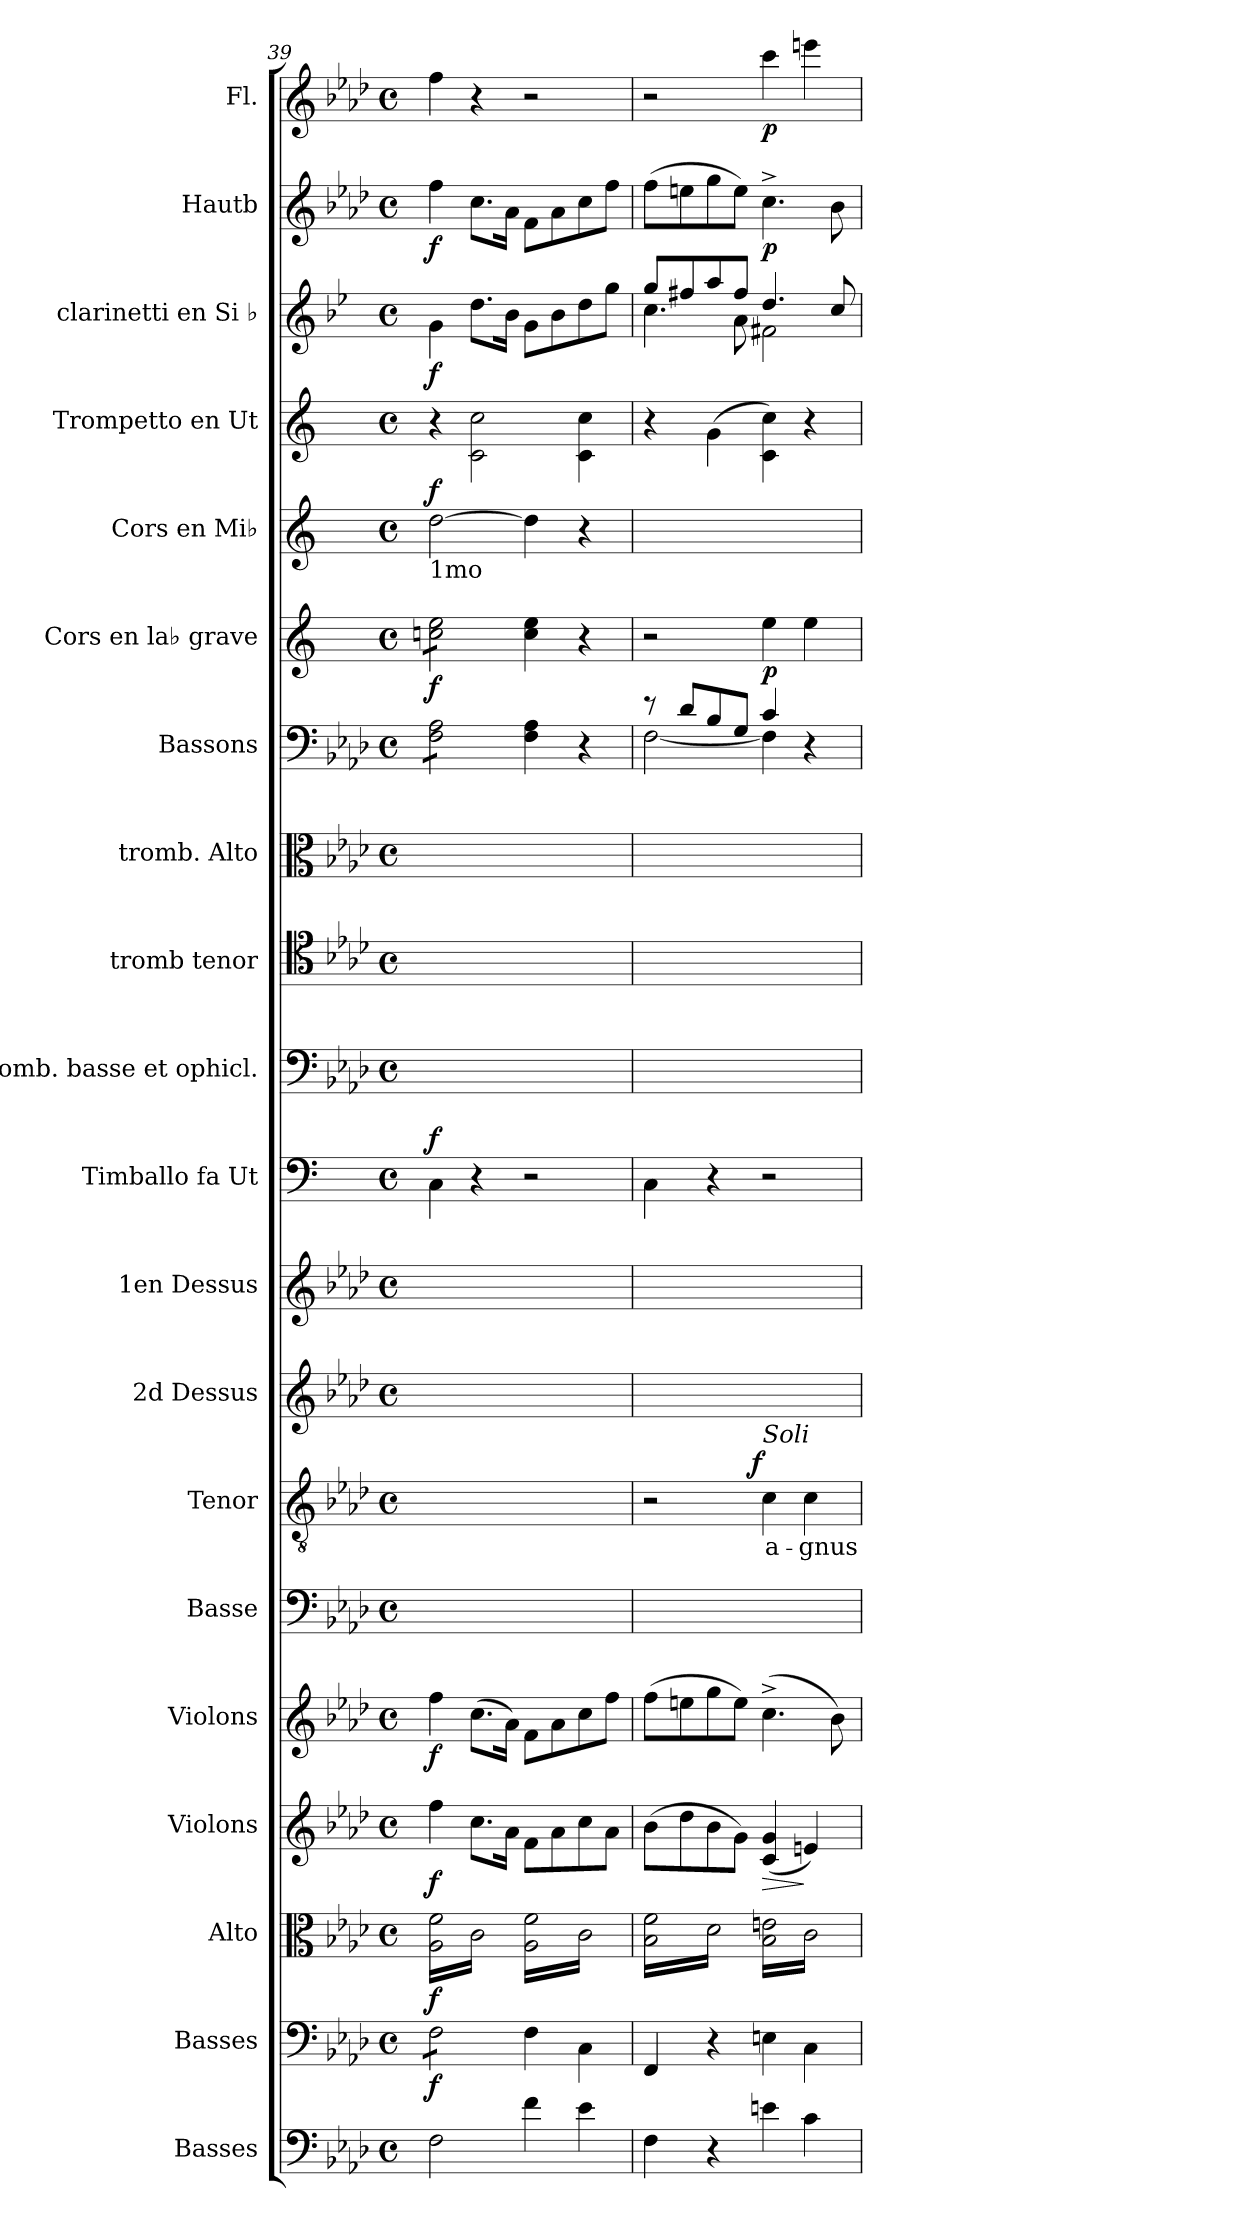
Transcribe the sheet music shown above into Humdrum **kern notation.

**kern	**kern	**dynam	**kern	**dynam	**kern	**dynam	**kern	**dynam	**kern	**kern	**text	**dynam	**kern	**kern	**kern	**dynam	**kern	**kern	**kern	**kern	**dynam	**kern	**dynam	**kern	**dynam	**kern	**kern	**dynam	**kern	**dynam	**kern	**dynam
*part20	*part19	*part19	*part18	*part18	*part17	*part17	*part16	*part16	*part15	*part14	*part14	*part14	*part13	*part12	*part11	*part11	*part10	*part9	*part8	*part7	*part7	*part6	*part6	*part5	*part5	*part4	*part3	*part3	*part2	*part2	*part1	*part1
*staff20	*staff19	*staff19	*staff18	*staff18	*staff17	*staff17	*staff16	*staff16	*staff15	*staff14	*staff14	*staff14	*staff13	*staff12	*staff11	*staff11	*staff10	*staff9	*staff8	*staff7	*staff7	*staff6	*staff6	*staff5	*staff5	*staff4	*staff3	*staff3	*staff2	*staff2	*staff1	*staff1
*I"Basses	*I"Basses	*	*I"Alto	*	*I"Violons	*	*I"Violons	*	*I"Basse	*I"Tenor	*	*	*I"2d Dessus	*I"1en Dessus	*I"Timballo fa Ut	*	*I"Tromb. basse et ophicl.	*I"tromb tenor	*I"tromb. Alto	*I"Bassons	*	*I"Cors en la♭ grave	*	*I"Cors en Mi♭	*	*I"Trompetto en Ut	*I"clarinetti en Si ♭	*	*I"Hautb	*	*I"Fl.	*
*	*	*	*I'A	*	*I'Vln	*	*I'Vln	*	*I'B	*I'T	*	*	*	*	*	*	*I'B	*I'T	*I'A	*I'Bsn	*	*	*	*	*	*	*I'Cl	*	*	*	*I'Fl	*
*clefF4	*clefF4	*	*clefC3	*	*clefG2	*	*clefG2	*	*clefF4	*clefGv2	*	*	*clefG2	*clefG2	*clefF4	*	*clefF4	*clefC4	*clefC3	*clefF4	*	*clefG2	*	*clefG2	*	*clefG2	*clefG2	*	*clefG2	*	*clefG2	*
*	*	*	*	*	*	*	*	*	*	*	*	*	*	*	*	*	*	*	*	*	*	*ITrd2c4	*	*ITrd5c9	*	*	*ITrd1c2	*	*	*	*	*
*k[b-e-a-d-]	*k[b-e-a-d-]	*	*k[b-e-a-d-]	*	*k[b-e-a-d-]	*	*k[b-e-a-d-]	*	*k[b-e-a-d-]	*k[b-e-a-d-]	*	*	*k[b-e-a-d-]	*k[b-e-a-d-]	*	*	*k[b-e-a-d-]	*k[b-e-a-d-]	*k[b-e-a-d-]	*k[b-e-a-d-]	*	*	*	*	*	*	*k[b-e-a-d-]	*	*k[b-e-a-d-]	*	*k[b-e-a-d-]	*
*f:	*f:	*	*f:	*	*f:	*	*f:	*	*f:	*f:	*	*	*f:	*f:	*	*	*f:	*f:	*f:	*f:	*	*	*	*	*	*	*f:	*	*f:	*	*f:	*
*M4/4	*M4/4	*	*M4/4	*	*M4/4	*	*M4/4	*	*M4/4	*M4/4	*	*	*M4/4	*M4/4	*M4/4	*	*M4/4	*M4/4	*M4/4	*M4/4	*	*M4/4	*	*M4/4	*	*M4/4	*M4/4	*	*M4/4	*	*M4/4	*
*met(c)	*met(c)	*	*met(c)	*	*met(c)	*	*met(c)	*	*met(c)	*met(c)	*	*	*met(c)	*met(c)	*met(c)	*	*met(c)	*met(c)	*met(c)	*met(c)	*	*met(c)	*	*met(c)	*	*met(c)	*met(c)	*	*met(c)	*	*met(c)	*
=39	=39	=39	=39	=39	=39	=39	=39	=39	=39	=39	=39	=39	=39	=39	=39	=39	=39	=39	=39	=39	=39	=39	=39	=39	=39	=39	=39	=39	=39	=39	=39	=39
!	!	!	!	!	!	!	!	!	!	!	!	!	!	!	!	!	!	!	!	!	!	!	!	!LO:TX:b:t=1mo	!	!	!	!	!	!	!	!
!	!	!	!	!	!	!	!	!	!	!	!	!	!	!	!	!LO:DY:a	!	!	!	!	!	!	!	!	!LO:DY:a	!	!	!	!	!	!	!
*	*tremolo	*	*	*	*	*	*	*	*	*	*	*	*	*	*	*	*	*	*	*	*	*	*	*	*	*	*	*	*	*	*	*
*	*	*	*tremolo	*	*	*	*	*	*	*	*	*	*	*	*	*	*	*	*	*	*	*	*	*	*	*	*	*	*	*	*	*
*	*	*	*	*	*	*	*	*	*	*	*	*	*	*	*	*	*	*	*	*tremolo	*	*	*	*	*	*	*	*	*	*	*	*
*	*	*	*	*	*	*	*	*	*	*	*	*	*	*	*	*	*	*	*	*	*	*tremolo	*	*	*	*	*	*	*	*	*	*
2F\	8F\L	f	(16A-\ 16f\LL	f	4ff\	f	4ff\	f	1ryy	1ryy	.	.	1ryy	1ryy	4C\	f	1ryy	1ryy	1ryy	8F\ 8A-\L	.	8a-X\ 8cc\L	f	[2f\	f	4r	4f\	f	4ff\	f	4ff\	.
.	.	.	16c\)	.	.	.	.	.	.	.	.	.	.	.	.	.	.	.	.	.	.	.	.	.	.	.	.	.	.	.	.	.
.	8F\	.	16A-\ 16f\	.	.	.	.	.	.	.	.	.	.	.	.	.	.	.	.	8F\ 8A-\	.	8a-X\ 8cc\	.	.	.	.	.	.	.	.	.	.
.	.	.	16c\)	.	.	.	.	.	.	.	.	.	.	.	.	.	.	.	.	.	.	.	.	.	.	.	.	.	.	.	.	.
.	8F\	.	16A-\ 16f\	.	8.cc\L	.	(8.cc\L	.	.	.	.	.	.	.	4r	.	.	.	.	8F\ 8A-\	.	8a-X\ 8cc\	.	.	.	2c\ 2cc\	8.cc\L	.	8.cc\L	.	4r	.
.	.	.	16c\)	.	.	.	.	.	.	.	.	.	.	.	.	.	.	.	.	.	.	.	.	.	.	.	.	.	.	.	.	.
.	8F\J	.	16A-\ 16f\	.	.	.	.	.	.	.	.	.	.	.	.	.	.	.	.	8F\ 8A-\J	.	8a-X\ 8cc\J	.	.	.	.	.	.	.	.	.	.
*	*	*	*	*	*	*	*	*	*	*	*	*	*	*	*	*	*	*	*	*	*	*Xtremolo	*	*	*	*	*	*	*	*	*	*
*	*	*	*	*	*	*	*	*	*	*	*	*	*	*	*	*	*	*	*	*Xtremolo	*	*	*	*	*	*	*	*	*	*	*	*
*	*Xtremolo	*	*	*	*	*	*	*	*	*	*	*	*	*	*	*	*	*	*	*	*	*	*	*	*	*	*	*	*	*	*	*
.	.	.	16c\)JJ	.	16a-\Jk	.	16a-\Jk)	.	.	.	.	.	.	.	.	.	.	.	.	.	.	.	.	.	.	.	16a-\Jk	.	16a-\Jk	.	.	.
4f\	4F\	.	(16A-\ 16f\LL	.	8f\L	.	8f\L	.	.	.	.	.	.	.	2r	.	.	.	.	4F\ 4A-\	.	4a-\ 4cc\	.	4f\]	.	.	8f\L	.	8f\L	.	2r	.
.	.	.	16c\)	.	.	.	.	.	.	.	.	.	.	.	.	.	.	.	.	.	.	.	.	.	.	.	.	.	.	.	.	.
.	.	.	16A-\ 16f\	.	8a-\	.	8a-\	.	.	.	.	.	.	.	.	.	.	.	.	.	.	.	.	.	.	.	8a-\	.	8a-\	.	.	.
.	.	.	16c\)	.	.	.	.	.	.	.	.	.	.	.	.	.	.	.	.	.	.	.	.	.	.	.	.	.	.	.	.	.
4e-\	4C\	.	16A-\ 16f\	.	8cc\	.	8cc\	.	.	.	.	.	.	.	.	.	.	.	.	4r	.	4r	.	4r	.	4c\ 4cc\	8cc\	.	8cc\	.	.	.
.	.	.	16c\)	.	.	.	.	.	.	.	.	.	.	.	.	.	.	.	.	.	.	.	.	.	.	.	.	.	.	.	.	.
.	.	.	16A-\ 16f\	.	8a-\J	.	8ff\J	.	.	.	.	.	.	.	.	.	.	.	.	.	.	.	.	.	.	.	8ff\J	.	8ff\J	.	.	.
.	.	.	16c\)JJ	.	.	.	.	.	.	.	.	.	.	.	.	.	.	.	.	.	.	.	.	.	.	.	.	.	.	.	.	.
=40	=40	=40	=40	=40	=40	=40	=40	=40	=40	=40	=40	=40	=40	=40	=40	=40	=40	=40	=40	=40	=40	=40	=40	=40	=40	=40	=40	=40	=40	=40	=40	=40
*	*	*	*	*	*	*	*	*	*	*	*	*	*	*	*	*	*	*	*	*^	*	*	*	*	*	*	*^	*	*	*	*	*
4F\	4FF/	.	(16B-\ 16f\LL	.	(8b-\L	.	(8ff\L	.	1ryy	2r	.	.	1ryy	1ryy	4C\	.	1ryy	1ryy	1ryy	8r	[2F\	.	2r	.	1ryy	.	4r	8ff/L	4.b-\	.	(8ff\L	.	2r	.
.	.	.	16d-\)	.	.	.	.	.	.	.	.	.	.	.	.	.	.	.	.	.	.	.	.	.	.	.	.	.	.	.	.	.	.	.
.	.	.	16B-\ 16f\	.	8dd-\	.	8een\	.	.	.	.	.	.	.	.	.	.	.	.	8d-/L	.	.	.	.	.	.	.	8een/	.	.	8een\	.	.	.
.	.	.	16d-\)	.	.	.	.	.	.	.	.	.	.	.	.	.	.	.	.	.	.	.	.	.	.	.	.	.	.	.	.	.	.	.
4r	4r	.	16B-\ 16f\	.	8b-\	.	8gg\	.	.	.	.	.	.	.	4r	.	.	.	.	8B-/	.	.	.	.	.	.	(4g\	8gg/	.	.	8gg\	.	.	.
.	.	.	16d-\)	.	.	.	.	.	.	.	.	.	.	.	.	.	.	.	.	.	.	.	.	.	.	.	.	.	.	.	.	.	.	.
.	.	.	16B-\ 16f\	.	8g\J)	.	8ee\J)	.	.	.	.	.	.	.	.	.	.	.	.	8G/J	.	.	.	.	.	.	.	8ee/J	8g\	.	8ee\J)	.	.	.
.	.	.	16d-\)JJ	.	.	.	.	.	.	.	.	.	.	.	.	.	.	.	.	.	.	.	.	.	.	.	.	.	.	.	.	.	.	.
!	!	!	!	!	!	!	!	!	!	!LO:TX:a:i:t=Soli	!	!	!	!	!	!	!	!	!	!	!	!	!	!	!	!	!	!	!	!	!	!	!	!
!	!	!	!	!	!	!LO:HP:b	!	!	!	!	!	!LO:DY:a:rj	!	!	!	!	!	!	!	!	!	!LO:DY:a	!	!	!	!	!	!	!	!	!	!	!	!
4en\	4En\	.	(16B-\ 16en\LL	.	(>4c/ 4g/	>	(4.cc^\	.	.	4c\	a-	f	.	.	2r	.	.	.	.	4c/	4F\]	p	4cc\	.	.	.	4c\ 4cc\)	4.cc/	2en\	.	4.cc^\	p	4ccc\	p
.	.	.	16c\)	.	.	.	.	.	.	.	.	.	.	.	.	.	.	.	.	.	.	.	.	.	.	.	.	.	.	.	.	.	.	.
.	.	.	16B-\ 16en\	.	.	.	.	.	.	.	.	.	.	.	.	.	.	.	.	.	.	.	.	.	.	.	.	.	.	.	.	.	.	.
.	.	.	16c\)	.	.	.	.	.	.	.	.	.	.	.	.	.	.	.	.	.	.	.	.	.	.	.	.	.	.	.	.	.	.	.
4c\	4C\	.	16B-\ 16en\	.	4en/)	]	.	.	.	4c\	-gnus	.	.	.	.	.	.	.	.	4r	4ryy	.	4cc\	.	.	.	4r	.	.	.	.	.	4eeen\	.
.	.	.	16c\)	.	.	.	.	.	.	.	.	.	.	.	.	.	.	.	.	.	.	.	.	.	.	.	.	.	.	.	.	.	.	.
.	.	.	16B-\ 16en\	.	.	.	8b-\)	.	.	.	.	.	.	.	.	.	.	.	.	.	.	.	.	.	.	.	.	8b-/	.	.	8b-\	.	.	.
.	.	.	16c\)JJ	.	.	.	.	.	.	.	.	.	.	.	.	.	.	.	.	.	.	.	.	.	.	.	.	.	.	.	.	.	.	.
*	*	*	*Xtremolo	*	*	*	*	*	*	*	*	*	*	*	*	*	*	*	*	*	*	*	*	*	*	*	*	*	*	*	*	*	*	*
.	.	.	.	.	.	.	.	.	.	.	.	.	.	.	.	.	.	.	.	.	.	.	.	.	.	.	.	.	.	.	.	.	.	.
.	.	.	.	.	.	.	.	.	.	.	.	.	.	.	.	.	.	.	.	.	.	.	.	.	.	.	.	.	.	.	.	.	.	.
.	.	.	.	.	.	.	.	.	.	.	.	.	.	.	.	.	.	.	.	.	.	.	.	.	.	.	.	.	.	.	.	.	.	.
.	.	.	.	.	.	.	.	.	.	.	.	.	.	.	.	.	.	.	.	.	.	.	.	.	.	.	.	.	.	.	.	.	.	.
*	*	*	*	*	*	*	*	*	*	*	*	*	*	*	*	*	*	*	*	*v	*v	*	*	*	*	*	*	*v	*v	*	*	*	*	*
=	=	=	=	=	=	=	=	=	=	=	=	=	=	=	=	=	=	=	=	=	=	=	=	=	=	=	=	=	=	=	=	=
*-	*-	*-	*-	*-	*-	*-	*-	*-	*-	*-	*-	*-	*-	*-	*-	*-	*-	*-	*-	*-	*-	*-	*-	*-	*-	*-	*-	*-	*-	*-	*-	*-
